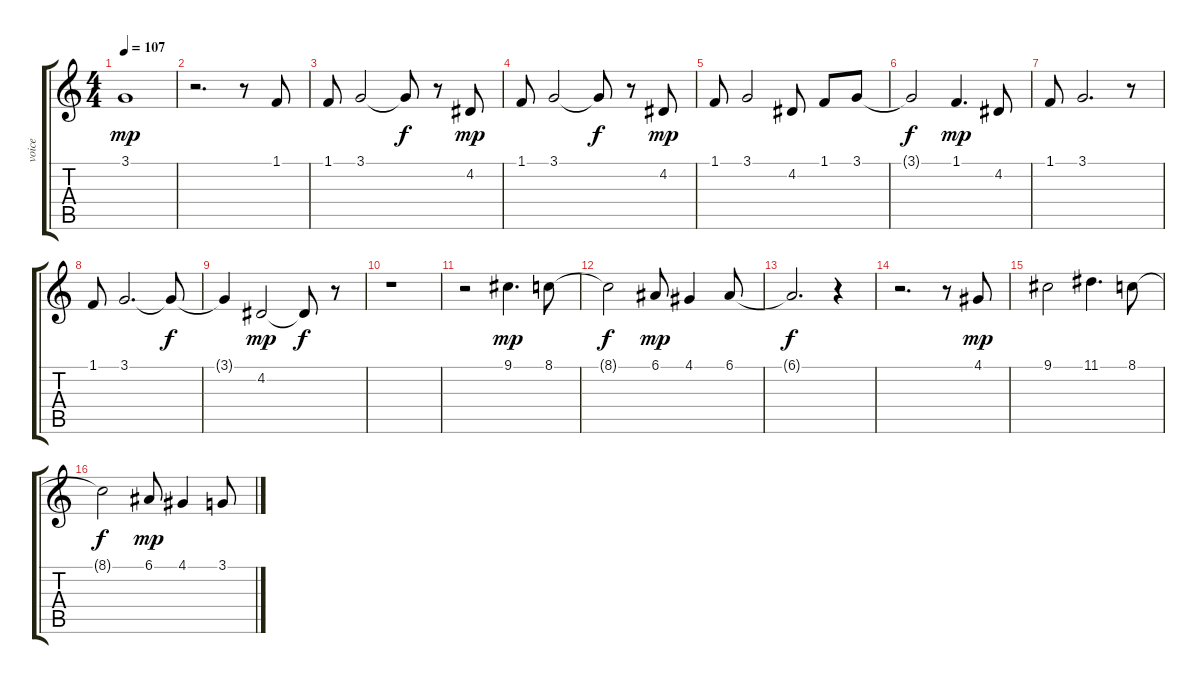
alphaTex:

\track ("voice" "voice") {instrument flute}
\staff {score tabs}
\tuning (E4 B3 G3 D3 A2 E2) {hide}
\ts (4 4)
\tempo 107
\clef g2
\ks c
3.1.1{dy mp} |
r.2{d} r.8 1.1.8 |
1.1.8 3.1.2 3.1{t}.8{dy f} r.8 4.2.8{dy mp} |
1.1.8 3.1.2 3.1{t}.8{dy f} r.8 4.2.8{dy mp} |
1.1.8 3.1.2 4.2.8 1.1.8 3.1.8 |
3.1{t}.2{dy f} 1.1.4{d dy mp} 4.2.8 |
1.1.8 3.1.2{d} r.8 |
1.1.8 3.1.2{d} 3.1{t}.8{dy f} |
3.1{t}.4 4.2.2{dy mp} 4.2{t}.8{dy f} r.8 |
r.1 |
r.2 9.1.4{d dy mp} 8.1.8 |
8.1{t}.2{dy f} 6.1.8{dy mp} 4.1.4 6.1.8 |
6.1{t}.2{d dy f} r.4 |
r.2{d} r.8 4.1.8{dy mp} |
9.1.2 11.1.4{d} 8.1.8 |
8.1{t}.2{dy f} 6.1.8{dy mp} 4.1.4 3.1.8
